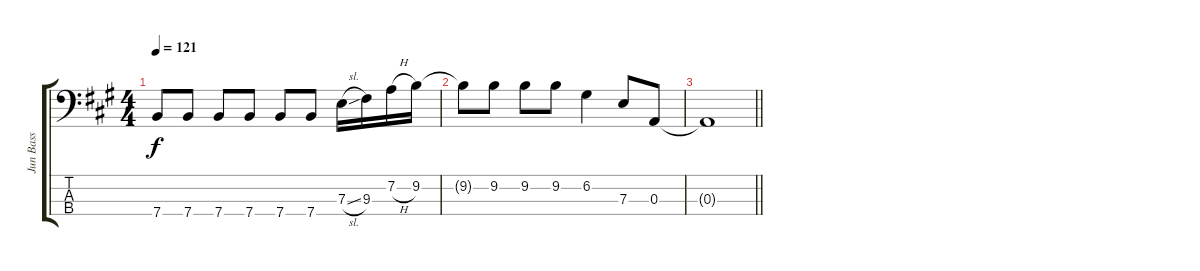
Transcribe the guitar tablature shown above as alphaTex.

\track ("Jun Bass" "Jun Bass") {instrument electricbassfinger}
\staff {score tabs}
\tuning (G2 D2 A1 E1) {hide}
\ts (4 4)
\tempo 121
\clef f4
\ks a
7.4.8{dy f} 7.4.8 7.4.8 7.4.8 7.4.8 7.4.8 7.3{sl}.16 9.3.16 7.2{h}.16 9.2.16 |
9.2{t}.8 9.2.8 9.2.8 9.2.8 6.2.4 7.3.8 0.3.8 |
\barLineRight lightlight
0.3{t}.1
